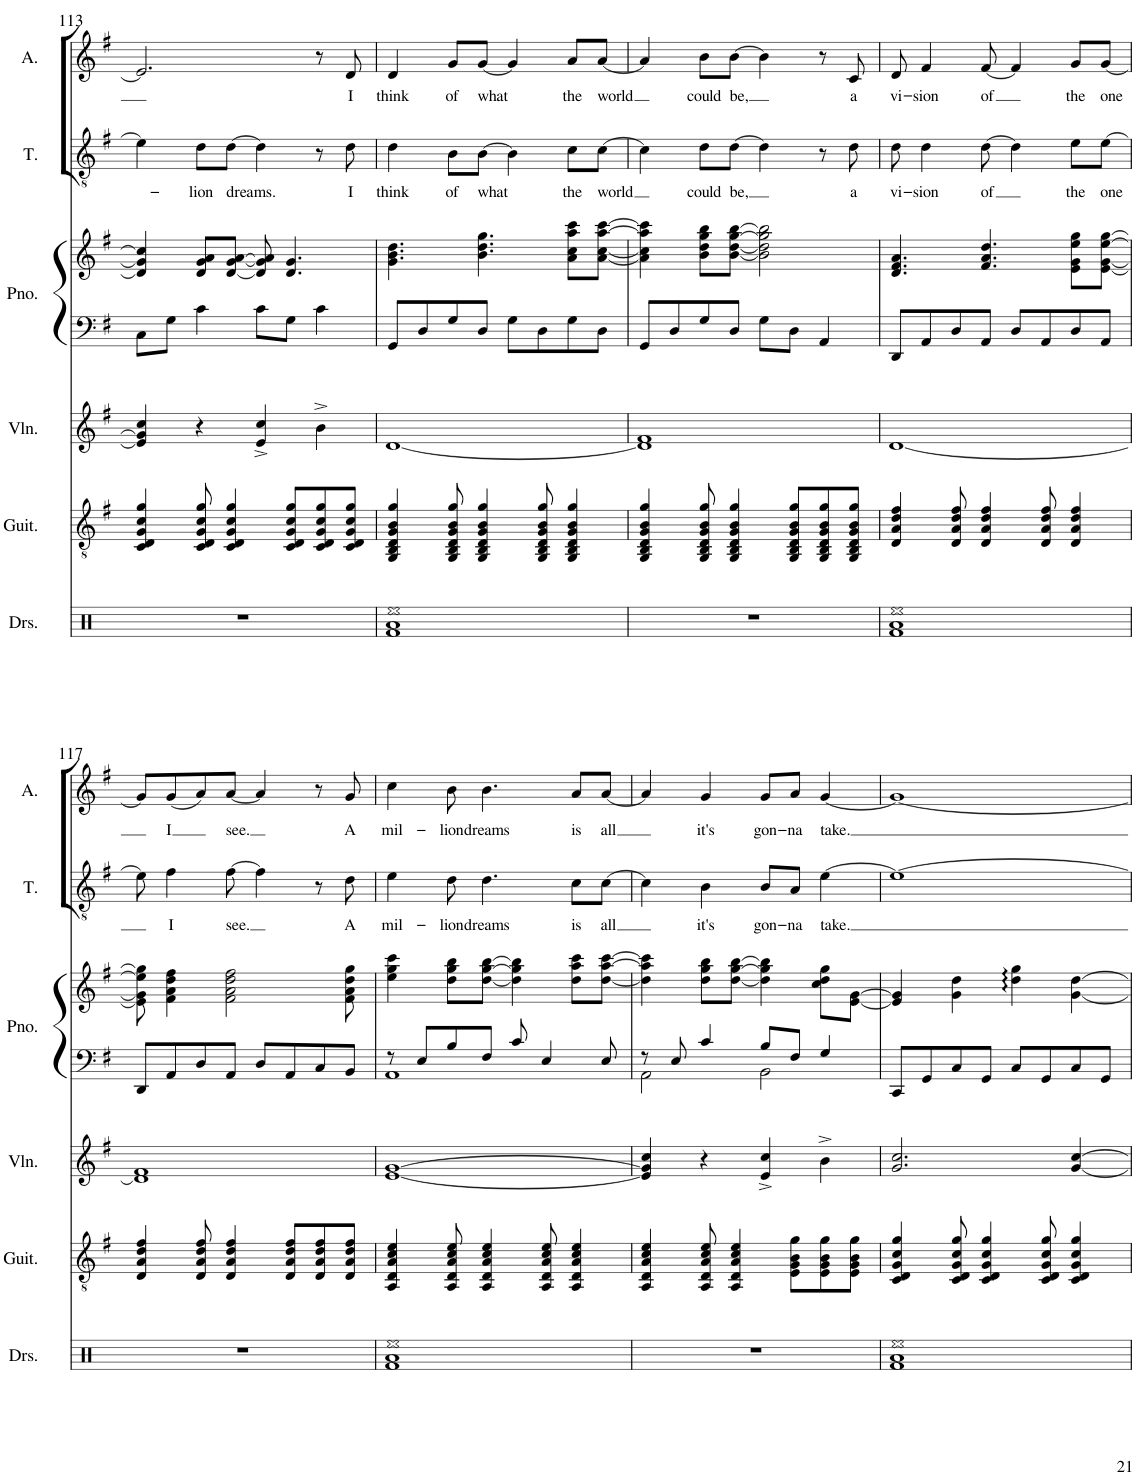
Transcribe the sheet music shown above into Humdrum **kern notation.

**kern	**kern	**kern	**kern	**kern	**text	**kern	**text
*part5	*part4	*part3	*part3	*part2	*part2	*part1	*part1
*staff6	*staff5	*staff4	*staff3	*staff2	*staff2	*staff1	*staff1
*I"Acoustic Guitar	*I"Violin	*I"Piano	*	*I"Tenor	*	*I"Alto	*
*I'Guit.	*I'Vln.	*I'Pno.	*	*I'T.	*	*I'A.	*
!!LO:PB:g=z
*clefGv2	*clefG2	*clefF4	*clefG2	*clefGv2	*	*clefG2	*
*k[f#]	*k[f#]	*k[f#]	*k[f#]	*k[f#]	*	*k[f#]	*
*M4/4	*M4/4	*M4/4	*M4/4	*M4/4	*	*M4/4	*
=113	=113	=113	=113	=113	=113	=113	=113
4C/ 4D/ 4G/ 4c/ 4g/	4e/] 4g/] 4cc/	8C\L	4d/] 4g/] 4cc/]	4e\]	.	2.e/]	.
.	.	8G\J	.	.	.	.	.
!	!	!	!	!	!LO:LY:b	!	!
8C/ 8D/ 8G/ 8c/ 8g/	4r	4c\	8d/ 8g/ 8a/L	8d\L	-lion	.	.
!	!	!	!	!	!LO:LY:b	!	!
4C/ 4D/ 4G/ 4c/ 4g/	.	.	[8d/ [8g/ [8a/J	[8d\J	dreams.	.	.
.	4e/^ 4cc/^	8c\L	8d/] 8g/] 8a/]	4d\]	.	.	.
8C/ 8D/ 8G/ 8c/ 8g/L	.	8G\J	4.d/ 4.g/	.	.	.	.
8C/ 8D/ 8G/ 8c/ 8g/	4b^\	4c\	.	8r	.	8r	.
!	!	!	!	!	!LO:LY:b	!	!LO:LY:b
8C/ 8D/ 8G/ 8c/ 8g/J	.	.	.	8d\	I	8d/	I
=114	=114	=114	=114	=114	=114	=114	=114
!	!	!	!	!	!LO:LY:b	!	!LO:LY:b
4GG/ 4BB/ 4D/ 4G/ 4B/ 4g/	[1d	8GG/L	4.g\ 4.b\ 4.dd\	4d\	think	4d/	think
.	.	8D/	.	.	.	.	.
!	!	!	!	!	!LO:LY:b	!	!LO:LY:b
8GG/ 8BB/ 8D/ 8G/ 8B/ 8g/	.	8G/	.	8B\L	of	8g/L	of
!	!	!	!	!	!LO:LY:b	!	!LO:LY:b
4GG/ 4BB/ 4D/ 4G/ 4B/ 4g/	.	8D/J	4.b\ 4.dd\ 4.gg\	[8B\J	what	[8g/J	what
.	.	8G\L	.	4B\]	.	4g/]	.
8GG/ 8BB/ 8D/ 8G/ 8B/ 8g/	.	8D\	.	.	.	.	.
!	!	!	!	!	!LO:LY:b	!	!LO:LY:b
4GG/ 4BB/ 4D/ 4G/ 4B/ 4g/	.	8G\	8a\ 8cc\ 8aa\ 8ccc\L	8c\L	the	8a/L	the
!	!	!	!	!	!LO:LY:b	!	!LO:LY:b
.	.	8D\J	[8a\ [8cc\ [8aa\ [8ccc\J	[8c\J	world	[8a/J	world
=115	=115	=115	=115	=115	=115	=115	=115
4GG/ 4BB/ 4D/ 4G/ 4B/ 4g/	1d] 1f#	8GG/L	4a\] 4cc\] 4aa\] 4ccc\]	4c\]	.	4a/]	.
.	.	8D/	.	.	.	.	.
!	!	!	!	!	!LO:LY:b	!	!LO:LY:b
8GG/ 8BB/ 8D/ 8G/ 8B/ 8g/	.	8G/	8b\ 8dd\ 8gg\ 8bb\L	8d\L	could	8b\L	could
!	!	!	!	!	!LO:LY:b	!	!LO:LY:b
4GG/ 4BB/ 4D/ 4G/ 4B/ 4g/	.	8D/J	[8b\ [8dd\ [8gg\ [8bb\J	[8d\J	be,	[8b\J	be,
.	.	8G\L	2b\] 2dd\] 2gg\] 2bb\]	4d\]	.	4b\]	.
8GG/ 8BB/ 8D/ 8G/ 8B/ 8g/L	.	8D\J	.	.	.	.	.
8GG/ 8BB/ 8D/ 8G/ 8B/ 8g/	.	4AA/	.	8r	.	8r	.
!	!	!	!	!	!LO:LY:b	!	!LO:LY:b
8GG/ 8BB/ 8D/ 8G/ 8B/ 8g/J	.	.	.	8d\	a	8c/	a
=116	=116	=116	=116	=116	=116	=116	=116
!	!	!	!	!	!LO:LY:b	!	!LO:LY:b
4D/ 4A/ 4d/ 4f#/	[1d	8DD/L	4.d/ 4.f#/ 4.a/	8d\	vi-	8d/	vi-
!	!	!	!	!	!LO:LY:b	!	!LO:LY:b
.	.	8AA/	.	4d\	-sion	4f#/	sion
8D/ 8A/ 8d/ 8f#/	.	8D/	.	.	.	.	.
!	!	!	!	!	!LO:LY:b	!	!LO:LY:b
4D/ 4A/ 4d/ 4f#/	.	8AA/J	4.f#/ 4.a/ 4.dd/	[8d\	of	[8f#/	of
.	.	8D/L	.	4d\]	.	4f#/]	.
8D/ 8A/ 8d/ 8f#/	.	8AA/	.	.	.	.	.
!	!	!	!	!	!LO:LY:b	!	!LO:LY:b
4D/ 4A/ 4d/ 4f#/	.	8D/	8e\ 8g\ 8ee\ 8gg\L	8e\L	the	8g/L	the
!	!	!	!	!	!LO:LY:b	!	!LO:LY:b
.	.	8AA/J	[8e\ [8g\ [8ee\ [8gg\J	[8e\J	one	[8g/J	one
!!LO:LB:g=z
=117	=117	=117	=117	=117	=117	=117	=117
4D/ 4A/ 4d/ 4f#/	1d] 1f#	8DD/L	8e\] 8g\] 8ee\] 8gg\]	8e\]	.	8g/L]	.
!	!	!	!	!	!LO:LY:b	!	!LO:LY:b
.	.	8AA/	4f#\ 4a\ 4dd\ 4ff#\	4f#\	I	(8g/	I
8D/ 8A/ 8d/ 8f#/	.	8D/	.	.	.	8a/)	.
!	!	!	!	!	!LO:LY:b	!	!LO:LY:b
4D/ 4A/ 4d/ 4f#/	.	8AA/J	2f#\ 2a\ 2dd\ 2ff#\	[8f#\	see.	[8a/J	see.
.	.	8D/L	.	4f#\]	.	4a/]	.
8D/ 8A/ 8d/ 8f#/L	.	8AA/	.	.	.	.	.
8D/ 8A/ 8d/ 8f#/	.	8C/	.	8r	.	8r	.
!	!	!	!	!	!LO:LY:b	!	!LO:LY:b
8D/ 8A/ 8d/ 8f#/J	.	8BB/J	8f#\ 8a\ 8dd\ 8gg\	8d\	A	8g/	A
=118	=118	=118	=118	=118	=118	=118	=118
*	*	*^	*	*	*	*	*
!	!	!	!	!	!	!LO:LY:b	!	!LO:LY:b
4AA/ 4D/ 4A/ 4c/ 4e/	[1e [1g	8r	1AA	4ee\ 4gg\ 4ccc\	4e\	mil-	4cc\	mil-
.	.	8E/L	.	.	.	.	.	.
!	!	!	!	!	!	!LO:LY:b	!	!LO:LY:b
8AA/ 8D/ 8A/ 8c/ 8e/	.	8B/	.	8dd\ 8gg\ 8bb\L	8d\	-lion	8b\	-lion
!	!	!	!	!	!	!LO:LY:b	!	!LO:LY:b
4AA/ 4D/ 4A/ 4c/ 4e/	.	8F#/J	.	[8dd\ [8gg\ [8bb\J	4.d\	dreams	4.b\	dreams
.	.	8c/	.	4dd\] 4gg\] 4bb\]	.	.	.	.
8AA/ 8D/ 8A/ 8c/ 8e/	.	4E/	.	.	.	.	.	.
!	!	!	!	!	!	!LO:LY:b	!	!LO:LY:b
4AA/ 4D/ 4A/ 4c/ 4e/	.	.	.	8dd\ 8aa\ 8ccc\L	8c\L	is	8a/L	is
!	!	!	!	!	!	!LO:LY:b	!	!LO:LY:b
.	.	8E/	.	[8dd\ [8aa\ [8ccc\J	[8c\J	all	[8a/J	all
=119	=119	=119	=119	=119	=119	=119	=119	=119
4AA/ 4D/ 4A/ 4c/ 4e/	4e/] 4g/] 4cc/	8r	2AA\	4dd\] 4aa\] 4ccc\]	4c\]	.	4a/]	.
.	.	8E/	.	.	.	.	.	.
!	!	!	!	!	!	!LO:LY:b	!	!LO:LY:b
8AA/ 8D/ 8A/ 8c/ 8e/	4r	4c/	.	8dd\ 8gg\ 8bb\L	4B\	it's	4g/	it's
4AA/ 4D/ 4A/ 4c/ 4e/	.	.	.	[8dd\ [8gg\ [8bb\J	.	.	.	.
!	!	!	!	!	!	!LO:LY:b	!	!LO:LY:b
.	4e/^ 4cc/^	8B/L	2BB\	4dd\] 4gg\] 4bb\]	8B/L	gon-	8g/L	gon-
!	!	!	!	!	!	!LO:LY:b	!	!LO:LY:b
8E\ 8G\ 8B\ 8g\L	.	8F#/J	.	.	8A/J	-na	8a/J	-na
!	!	!	!	!	!	!LO:LY:b	!	!LO:LY:b
8E\ 8G\ 8B\ 8g\	4b^\	4G/	.	8cc\ 8dd\ 8gg\L	[4e\	take.	[4g/	take.
8E\ 8G\ 8B\ 8g\J	.	.	.	[8e\ [8g\J	.	.	.	.
*	*	*v	*v	*	*	*	*	*
=120	=120	=120	=120	=120	=120	=120	=120
4C/ 4D/ 4G/ 4c/ 4g/	2.g/ 2.cc/	8CC/L	4e/] 4g/]	1e_	.	1g_	.
.	.	8GG/	.	.	.	.	.
8C/ 8D/ 8G/ 8c/ 8g/	.	8C/	4g\ 4dd\	.	.	.	.
4C/ 4D/ 4G/ 4c/ 4g/	.	8GG/J	.	.	.	.	.
.	.	8C/L	4dd\ 4gg\	.	.	.	.
8C/ 8D/ 8G/ 8c/ 8g/	.	8GG/	.	.	.	.	.
4C/ 4D/ 4G/ 4c/ 4g/	[4g/ [4cc/	8C/	[4g\ [4dd\	.	.	.	.
.	.	8GG/J	.	.	.	.	.
=	=	=	=	=	=	=	=
*-	*-	*-	*-	*-	*-	*-	*-
